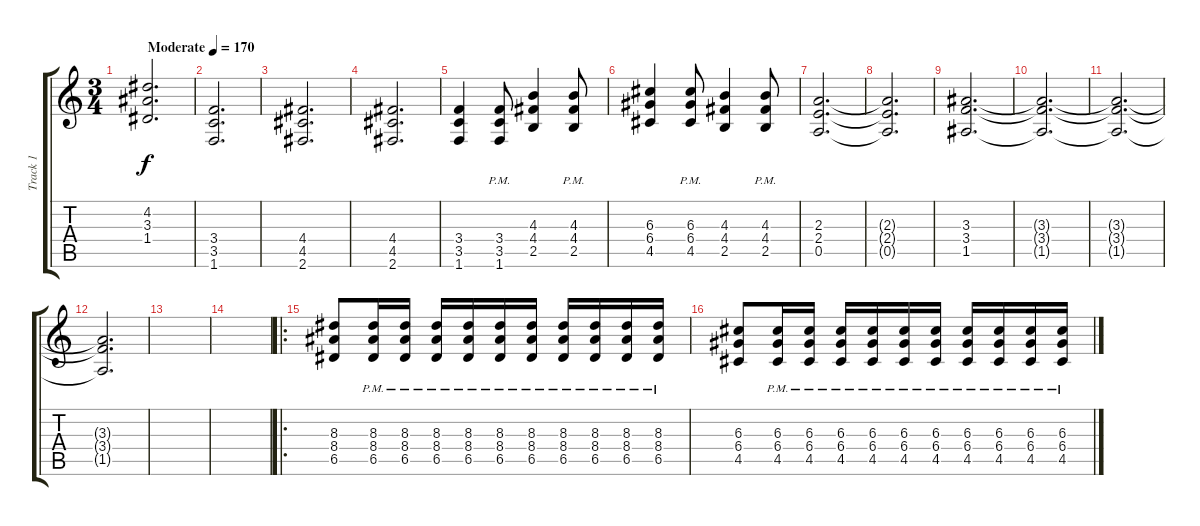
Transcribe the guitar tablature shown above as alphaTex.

\track ("Track 1" "Track 1") {instrument overdrivenguitar}
\staff {score tabs}
\tuning (E4 B3 G3 D3 A2 E2) {hide}
\ts (3 4)
\tempo (170 "Moderate")
\clef g2
\ks c
(4.2 3.3 1.4).2{d dy f instrument overdrivenguitar} |
(3.4 3.5 1.6).2{d} |
(4.4 4.5 2.6).2{d} |
(4.4 4.5 2.6).2{d} |
(3.4 3.5 1.6).4 (3.4{pm} 3.5{pm} 1.6{pm}).8 (4.3 4.4 2.5).4 (4.3{pm} 4.4{pm} 2.5{pm}).8 |
(6.3 6.4 4.5).4 (6.3{pm} 6.4{pm} 4.5{pm}).8 (4.3 4.4 2.5).4 (4.3{pm} 4.4{pm} 2.5{pm}).8 |
(2.3 2.4 0.5).2{d} |
(2.3{t} 2.4{t} 0.5{t}).2{d} |
(3.3 3.4 1.5).2{d} |
(3.3{t} 3.4{t} 1.5{t}).2{d} |
(3.3{t} 3.4{t} 1.5{t}).2{d} |
(3.3{t} 3.4{t} 1.5{t}).2{d} |
|
|
\ro
(8.3 8.4 6.5).8 (8.3{pm} 8.4{pm} 6.5{pm}).16 (8.3{pm} 8.4{pm} 6.5{pm}).16 (8.3{pm} 8.4{pm} 6.5{pm}).16 (8.3{pm} 8.4{pm} 6.5{pm}).16 (8.3{pm} 8.4{pm} 6.5{pm}).16 (8.3{pm} 8.4{pm} 6.5{pm}).16 (8.3{pm} 8.4{pm} 6.5{pm}).16 (8.3{pm} 8.4{pm} 6.5{pm}).16 (8.3{pm} 8.4{pm} 6.5{pm}).16 (8.3{pm} 8.4{pm} 6.5{pm}).16 |
(6.3 6.4 4.5).8 (6.3{pm} 6.4{pm} 4.5{pm}).16 (6.3{pm} 6.4{pm} 4.5{pm}).16 (6.3{pm} 6.4{pm} 4.5{pm}).16 (6.3{pm} 6.4{pm} 4.5{pm}).16 (6.3{pm} 6.4{pm} 4.5{pm}).16 (6.3{pm} 6.4{pm} 4.5{pm}).16 (6.3{pm} 6.4{pm} 4.5{pm}).16 (6.3{pm} 6.4{pm} 4.5{pm}).16 (6.3{pm} 6.4{pm} 4.5{pm}).16 (6.3{pm} 6.4{pm} 4.5{pm}).16
